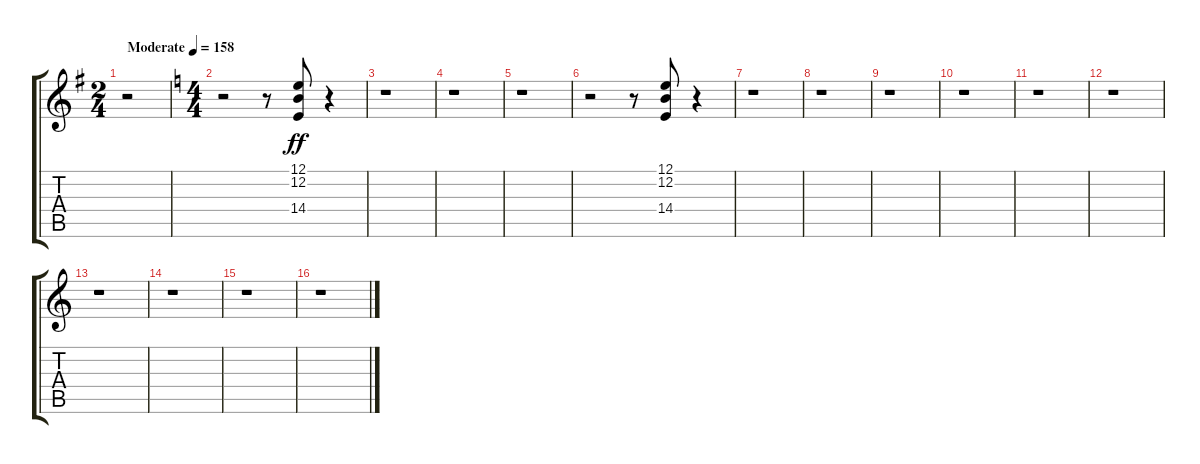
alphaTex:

\track "" {instrument orchestrahit}
\staff {score tabs}
\tuning (E4 B3 G3 D3 A2 E2) {hide}
\ts (2 4)
\tempo (158 "Moderate")
\clef g2
\ks g
r.2{txt "" dy ff instrument orchestrahit} |
\ts (4 4)
\ks c
r.2 r.8 (12.1 12.2 14.4).8 r.4 |
r.1 |
r.1 |
r.1 |
r.2 r.8 (12.1 12.2 14.4).8 r.4 |
r.1 |
r.1 |
r.1 |
r.1 |
r.1 |
r.1 |
r.1 |
r.1 |
r.1 |
r.1
